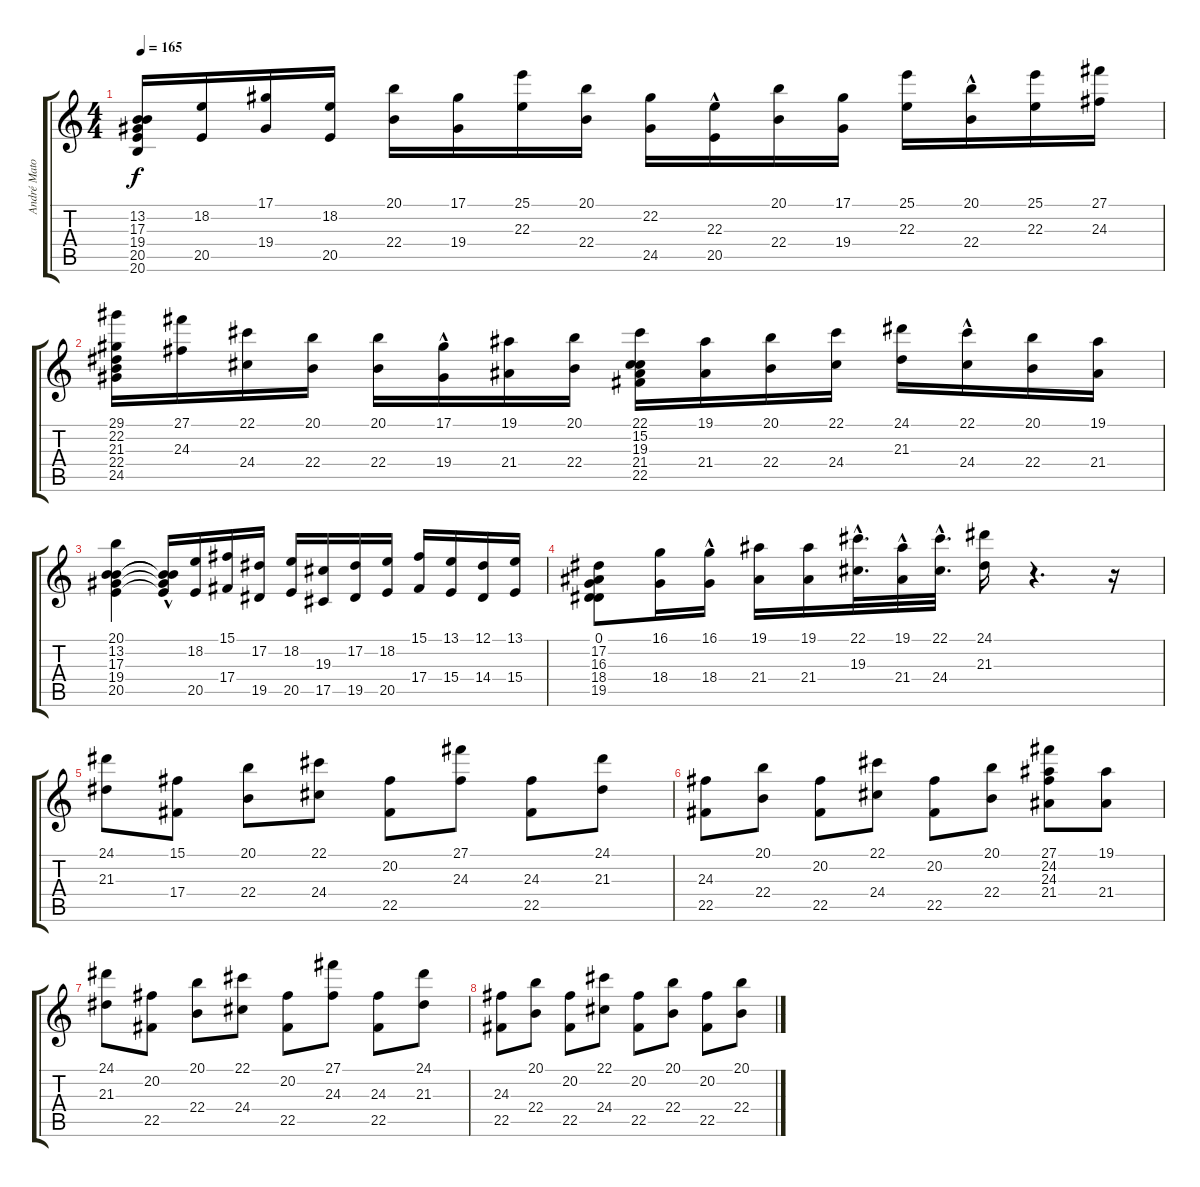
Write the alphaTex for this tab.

\track ("André Matos (Teclado)" "André Mato") {instrument stringensemble1}
\staff {score tabs}
\tuning (Eb4 Bb3 Gb3 Db3 Ab2 Eb2) {hide}
\ts (4 4)
\tempo 165
\clef g2
\ks c
(13.2 17.3 19.4 20.5 20.6).16{dy f} (18.2 20.5).16 (17.1 19.4).16 (18.2 20.5).16 (20.1 22.4).16 (17.1 19.4).16 (25.1 22.3).16 (20.1 22.4).16 (22.2 24.5).16 (22.3 20.5{hac}).16 (20.1 22.4).16 (17.1 19.4).16 (25.1 22.3).16 (20.1 22.4{hac}).16 (25.1 22.3).16 (27.1 24.3).16 |
(29.1 22.2 21.3 22.4 24.5).16 (27.1 24.3).16 (22.1 24.4).16 (20.1 22.4).16 (20.1 22.4).16 (17.1 19.4{hac}).16 (19.1 21.4).16 (20.1 22.4).16 (22.1 15.2 19.3 21.4 22.5).16 (19.1 21.4).16 (20.1 22.4).16 (22.1 24.4).16 (24.1 21.3).16 (22.1 24.4{hac}).16 (20.1 22.4).16 (19.1 21.4).16 |
(20.1 13.2 17.3 19.4 20.5).4 (13.2{hac t} 17.3{hac t} 19.4{hac t} 20.5{t}).16 (18.2 20.5).16 (15.1 17.4).16 (17.2 19.5).16 (18.2 20.5).16 (19.3 17.5).16 (17.2 19.5).16 (18.2 20.5).16 (15.1 17.4).16 (13.1 15.4).16 (12.1 14.4).16 (13.1 15.4).16 |
(0.1 17.2 16.3 18.4 19.5).8 (16.1 18.4).16 (16.1 18.4{hac}).16 (19.1 21.4).16 (19.1 21.4).16 (22.1{hac} 19.3{hac}).32{d} (19.1{hac} 21.4{hac}).32 (22.1{hac} 24.4{hac}).32{d} (24.1 21.3).16 r.4{d} r.16 |
(24.1 21.3).8 (15.1 17.4).8 (20.1 22.4).8 (22.1 24.4).8 (20.2 22.5).8 (27.1 24.3).8 (24.3 22.5).8 (24.1 21.3).8 |
(24.3 22.5).8 (20.1 22.4).8 (20.2 22.5).8 (22.1 24.4).8 (20.2 22.5).8 (20.1 22.4).8 (27.1 24.2 24.3 21.4).8 (19.1 21.4).8 |
(24.1 21.3).8 (20.2 22.5).8 (20.1 22.4).8 (22.1 24.4).8 (20.2 22.5).8 (27.1 24.3).8 (24.3 22.5).8 (24.1 21.3).8 |
(24.3 22.5).8 (20.1 22.4).8 (20.2 22.5).8 (22.1 24.4).8 (20.2 22.5).8 (20.1 22.4).8 (20.2 22.5).8 (20.1 22.4).8
